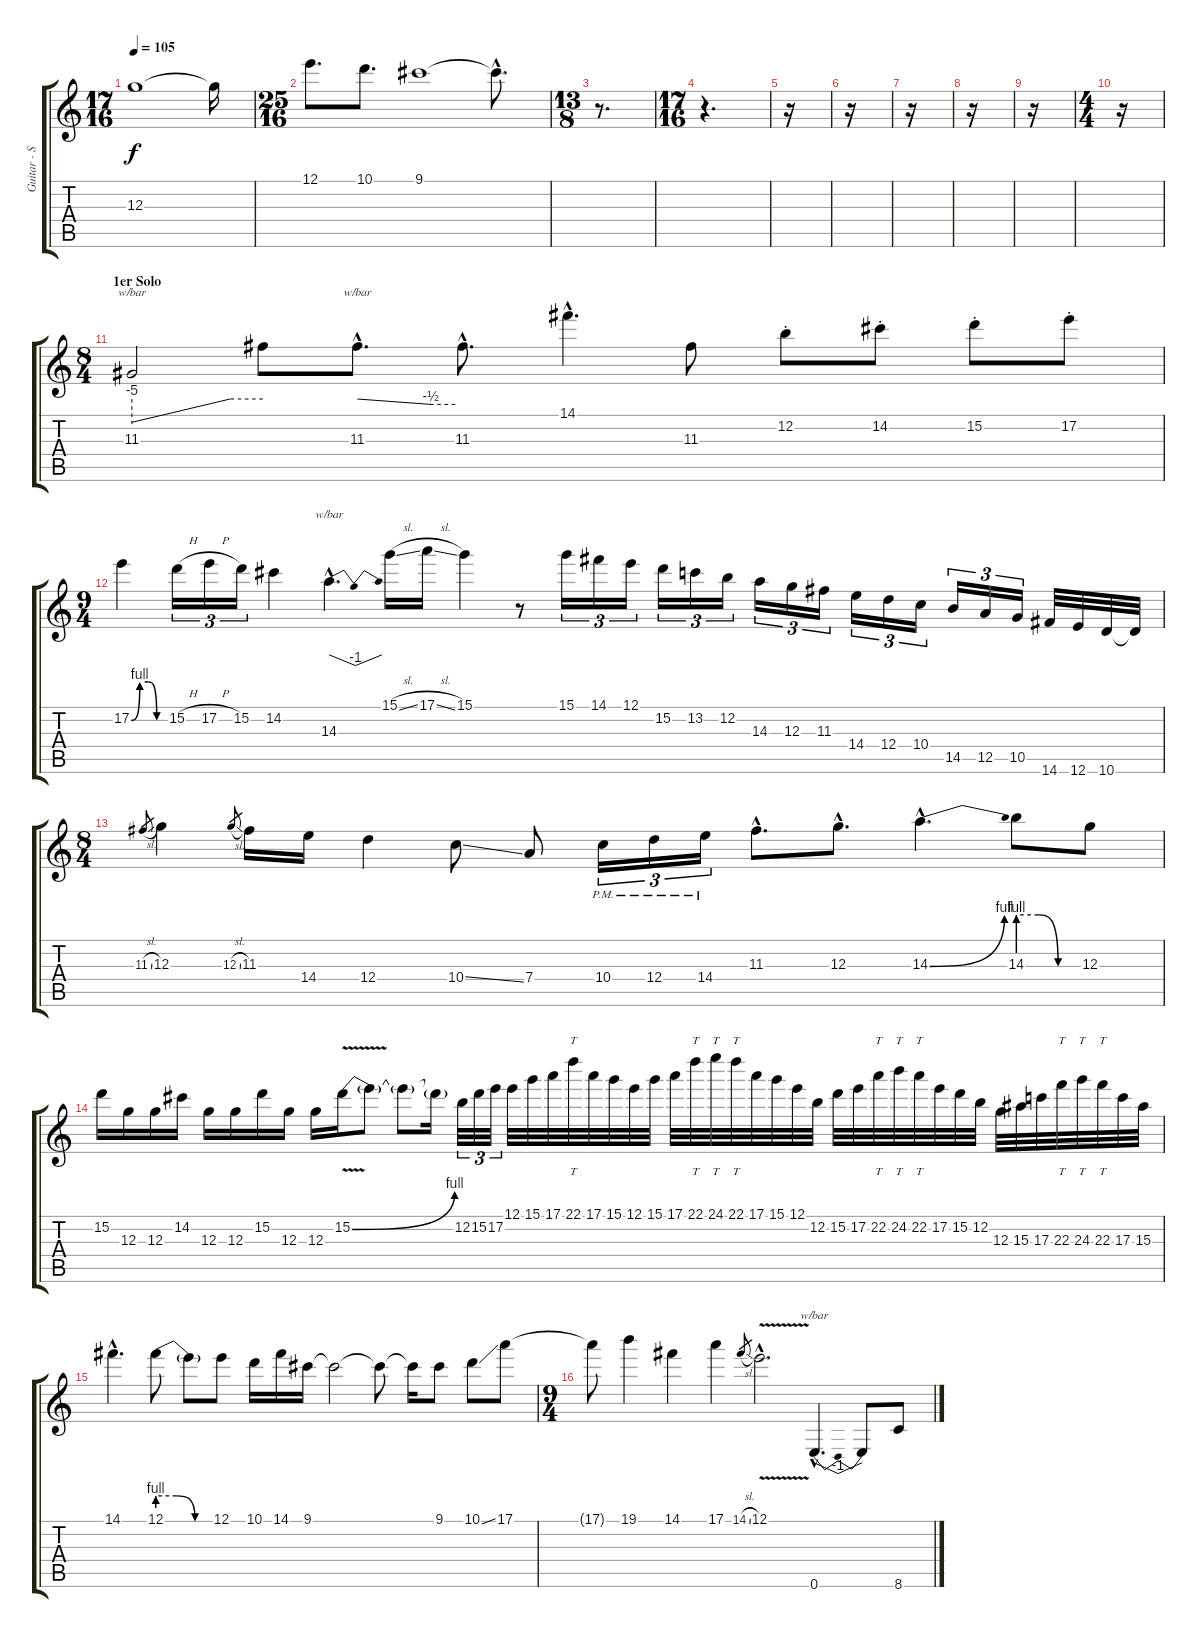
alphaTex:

\track ("Guitar - Solo" "Guitar - S") {instrument overdrivenguitar}
\staff {score tabs}
\tuning (E4 B3 G3 D3 A2 E2) {hide}
\ts (17 16)
\tempo 105
\clef g2
\ks c
12.3.1{dy f volume 12} 12.3{t}.16 |
\ts (25 16)
12.1.8{d} 10.1.8{d} 9.1.1 9.1{hac t}.8{d} |
\ts (13 8)
r.8{d} |
\ts (17 16)
r.4{d} |
r.16 |
r.16 |
r.16 |
r.16 |
r.16 |
\ts (4 4)
r.16 |
\ts (8 4)
\section ("" "1er Solo")
11.3.2{tbe (custom default 0 -20 45 0 60 0) volume 13 instrument distortionguitar} 11.3{t}.8 11.3{hac}.8{d tbe (custom default 0 0 45 -2 60 -2)} 11.3{hac}.8{d} 14.1{hac}.4{d} 11.3.8 12.2{st}.8 14.2{st}.8 15.2{st}.8 17.2{st}.8 |
\ts (9 4)
17.2{be (custom 0 0 15 4 30 4 45 0 60 0)}.4 15.2{h}.16{tu (3 2)} 17.2{h}.16{tu (3 2)} 15.2.16{tu (3 2)} 14.2.4 14.3{hac}.4{d tbe (dip default 0 0 30 -4 60 0)} 15.1{sl}.16 17.1{sl}.16 15.1.4 r.8 15.1.16{tu (3 2)} 14.1.16{tu (3 2)} 12.1.16{tu (3 2)} 15.2.16{tu (3 2)} 13.2.16{tu (3 2)} 12.2.16{tu (3 2)} 14.3.16{tu (3 2)} 12.3.16{tu (3 2)} 11.3.16{tu (3 2)} 14.4.16{tu (3 2)} 12.4.16{tu (3 2)} 10.4.16{tu (3 2)} 14.5.16{tu (3 2)} 12.5.16{tu (3 2)} 10.5.16{tu (3 2)} 14.6.32 12.6.32 10.6.32 10.6{t}.32 |
\ts (8 4)
11.3{sl}.8{gr} 12.3.4 12.3{sl}.8{gr} 11.3.16 14.4.16 12.4.4 10.4{ss}.8 7.4.8 10.4{pm}.16{tu (3 2)} 12.4{pm}.16{tu (3 2)} 14.4{pm}.16{tu (3 2)} 11.3{hac}.8{d} 12.3{hac}.8{d} 14.3{be (bend 0 0 60 4) hac}.4{d} 14.3{be (custom 0 4 20 4 40 0 60 0)}.8 12.3.8 |
15.2.16 12.3.16 12.3.16 14.2.16 12.3.16 12.3.16 15.2.16 12.3.16 12.3.16 15.2{be (bend 0 0 60 4) v}.16 15.2{t}.8 15.2{t}.8 15.2{t}.16 12.2.32{tu (3 2)} 15.2.32{tu (3 2)} 17.2.32{tu (3 2)} 12.1.32 15.1.32 17.1.32 22.1.32{tt} 17.1.32 15.1.32 12.1.32 15.1.32 17.1.32 22.1.32{tt} 24.1.32{tt} 22.1.32{tt} 17.1.32 15.1.32 12.1.32 12.2.32 15.2.32 17.2.32 22.2.32{tt} 24.2.32{tt} 22.2.32{tt} 17.2.32 15.2.32 12.2.32 12.3.32 15.3.32 17.3.32 22.3.32{tt} 24.3.32{tt} 22.3.32{tt} 17.3.32 15.3.32 |
14.1{hac}.4{d} 12.1{be (custom 0 4 20 4 40 0 60 0)}.8 12.1{t}.8 12.1.8 10.1.16 14.1.16 9.1.16 9.1{t}.2 9.1{t}.8 9.1{t}.16 9.1.8 10.1{ss}.8 17.1.8 |
\ts (9 4)
17.1{t}.8 19.1.4 14.1.4 17.1.4 14.1{sl}.8{gr} 12.1{v hac}.2{d} 0.6{hac}.4{d tbe (dip default 0 0 30 -4 60 0)} 0.6{t}.8 8.6.8{instrument overdrivenguitar}
